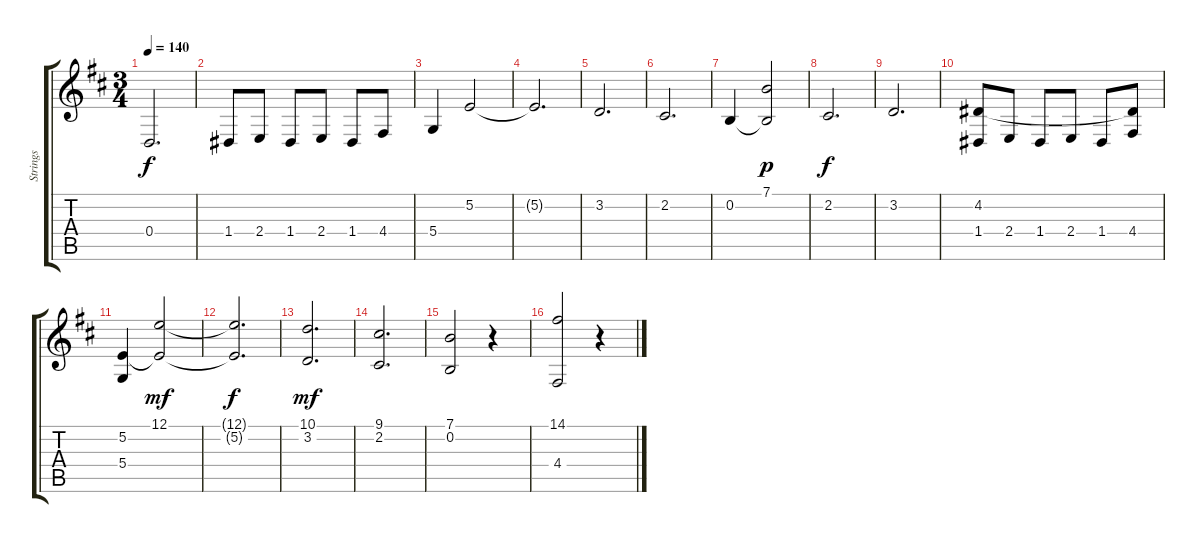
\track ("Strings" "Strings") {instrument tremolostrings}
\staff {score tabs}
\tuning (E4 B3 G3 D3 A2 E2) {hide}
\ts (3 4)
\tempo 140
\clef g2
\ks bminor
0.4{t}.2{d dy f} |
1.4.8 2.4.8 1.4.8 2.4.8 1.4.8 4.4.8 |
5.4.4 5.2.2 |
5.2{t}.2{d} |
3.2.2{d} |
2.2.2{d} |
0.2.4 (7.1 0.2{t}).2{dy p} |
2.2.2{d dy f} |
3.2.2{d} |
(4.2 1.4).8 2.4.8 1.4.8 2.4.8 1.4.8 (4.2{t} 4.4).8 |
(5.2 5.4).4 (12.1 5.2{t}).2{dy mf} |
(12.1{t} 5.2{t}).2{d dy f} |
(10.1 3.2).2{d dy mf} |
(9.1 2.2).2{d} |
(7.1 0.2).2 r.4 |
(14.1 4.4).2 r.4
